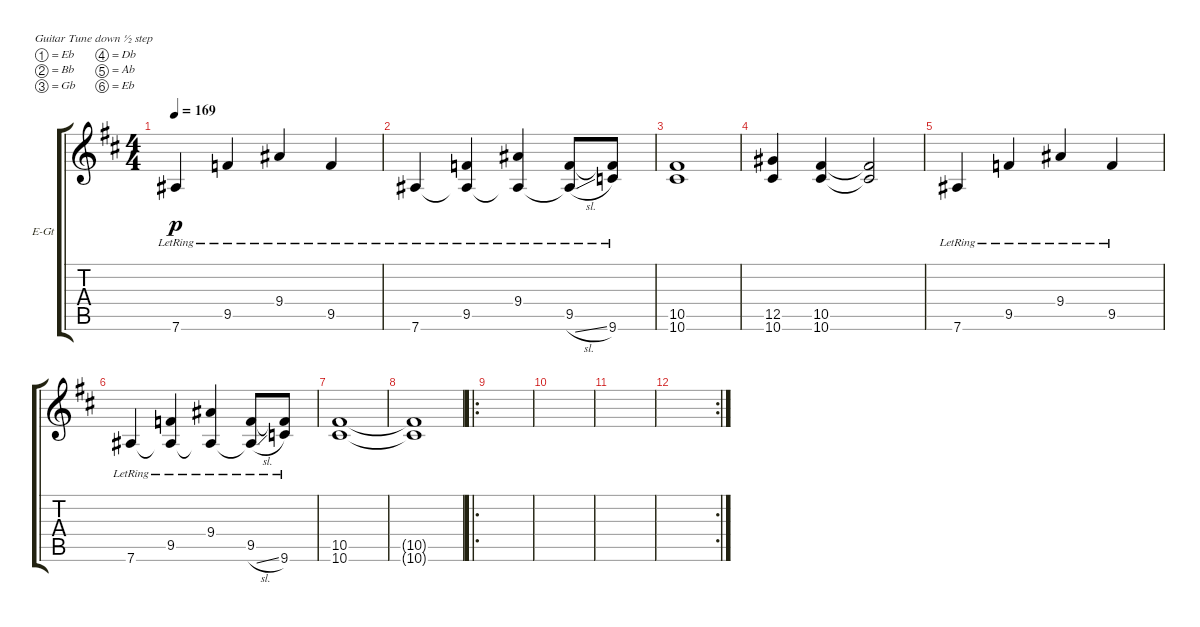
\defaultSystemsLayout 4
\bracketExtendMode groupsimilarinstruments
\firstSystemTrackNameOrientation horizontal
\otherSystemsTrackNameOrientation horizontal
\track ("Electric Guitar2 (Manuel Legarda)" "E-Gt") {instrument distortionguitar}
\staff {score tabs}
\tuning (Eb4 Bb3 Gb3 Db3 Ab2 Eb2)
\ts (4 4)
\tempo 169
\clef g2
\ks bminor
7.6{lr}.4{dy p} 9.5{lr}.4 9.4{lr}.4 9.5{lr}.4 |
7.6{lr}.4 (9.5{lr} 7.6{lr t}).4 (9.4{lr} 7.6{lr t}).4 (9.5{lr} 7.6{sl lr t}).8 (9.5{lr t} 9.6).8 |
(10.6 10.5).1 |
(12.5 10.6).4 (10.5 10.6).4 (10.5{t} 10.6{t}).2 |
7.6{lr}.4 9.5{lr}.4 9.4{lr}.4 9.5{lr}.4 |
7.6{lr}.4 (9.5{lr} 7.6{lr t}).4 (9.4{lr} 7.6{lr t}).4 (9.5{lr} 7.6{sl lr t}).8 (9.5{lr t} 9.6).8 |
(10.6 10.5).1 |
(10.6{t} 10.5{t}).1 |
\ro
|
|
|
\rc 2
